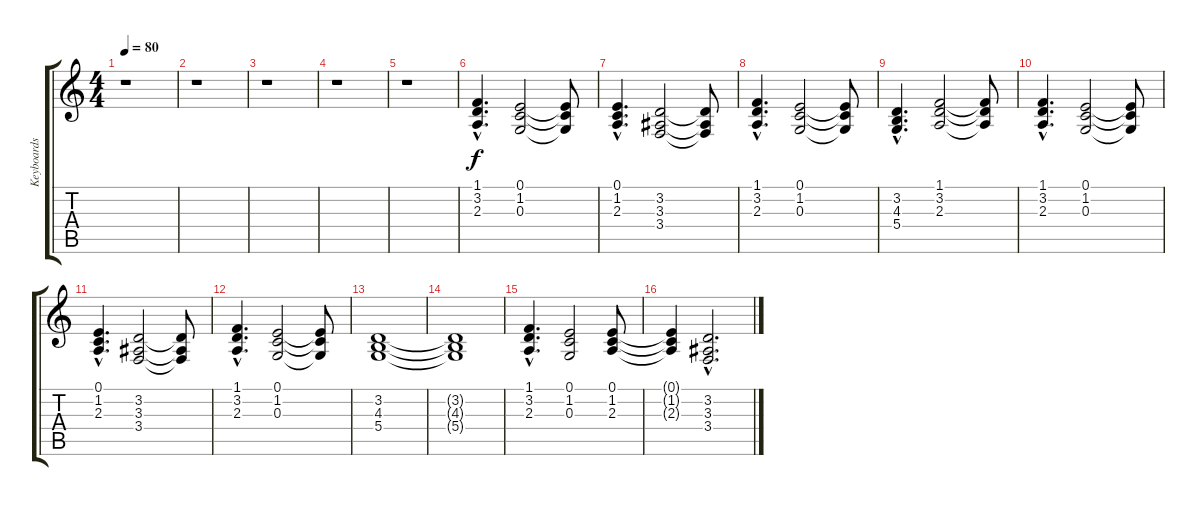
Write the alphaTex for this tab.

\track ("Keyboards" "Keyboards") {instrument synthstrings1}
\staff {score tabs}
\tuning (E4 B3 G3 D3 A2 E2) {hide}
\ts (4 4)
\tempo 80
\clef g2
\ks c
r.1{dy f} |
r.1 |
r.1 |
r.1 |
r.1 |
(1.1{hac} 3.2{hac} 2.3{hac}).4{d} (0.1 1.2 0.3).2 (0.1{t} 1.2{t} 0.3{t}).8 |
(0.1{hac} 1.2{hac} 2.3{hac}).4{d} (3.2 3.3 3.4).2 (3.2{t} 3.3{t} 3.4{t}).8 |
(1.1{hac} 3.2{hac} 2.3{hac}).4{d} (0.1 1.2 0.3).2 (0.1{t} 1.2{t} 0.3{t}).8 |
(3.2{hac} 4.3{hac} 5.4{hac}).4{d} (1.1 3.2 2.3).2 (1.1{t} 3.2{t} 2.3{t}).8 |
(1.1{hac} 3.2{hac} 2.3{hac}).4{d} (0.1 1.2 0.3).2 (0.1{t} 1.2{t} 0.3{t}).8 |
(0.1{hac} 1.2{hac} 2.3{hac}).4{d} (3.2 3.3 3.4).2 (3.2{t} 3.3{t} 3.4{t}).8 |
(1.1{hac} 3.2{hac} 2.3{hac}).4{d} (0.1 1.2 0.3).2 (0.1{t} 1.2{t} 0.3{t}).8 |
(3.2 4.3 5.4).1 |
(3.2{t} 4.3{t} 5.4{t}).1 |
(1.1{hac} 3.2{hac} 2.3{hac}).4{d} (0.1 1.2 0.3).2 (0.1 1.2 2.3).8 |
(0.1{t} 1.2{t} 2.3{t}).4 (3.2{hac} 3.3{hac} 3.4{hac}).2{d}
